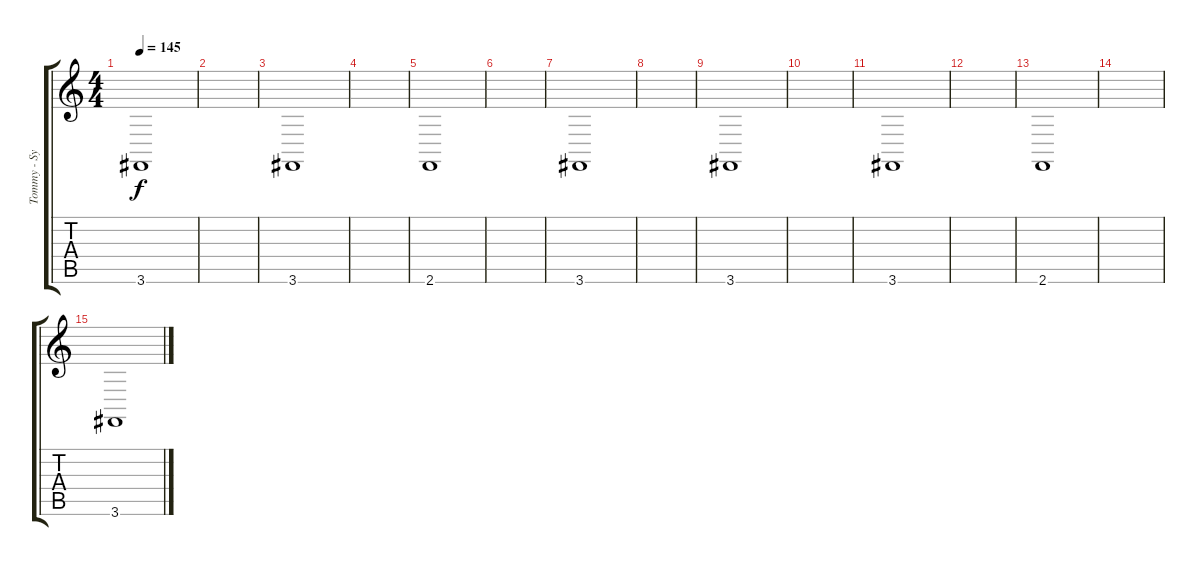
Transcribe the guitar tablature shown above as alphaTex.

\track ("Tommy - Synth" "Tommy - Sy") {instrument fx7echoes}
\staff {score tabs}
\tuning (Eb4 Bb3 Gb3 Db3 Ab2 Eb2) {hide}
\ts (4 4)
\tempo 145
\clef g2
\ks c
3.6.1{dy f} |
|
3.6.1 |
|
2.6.1 |
|
3.6.1 |
|
3.6.1 |
|
3.6.1 |
|
2.6.1 |
|
3.6.1
